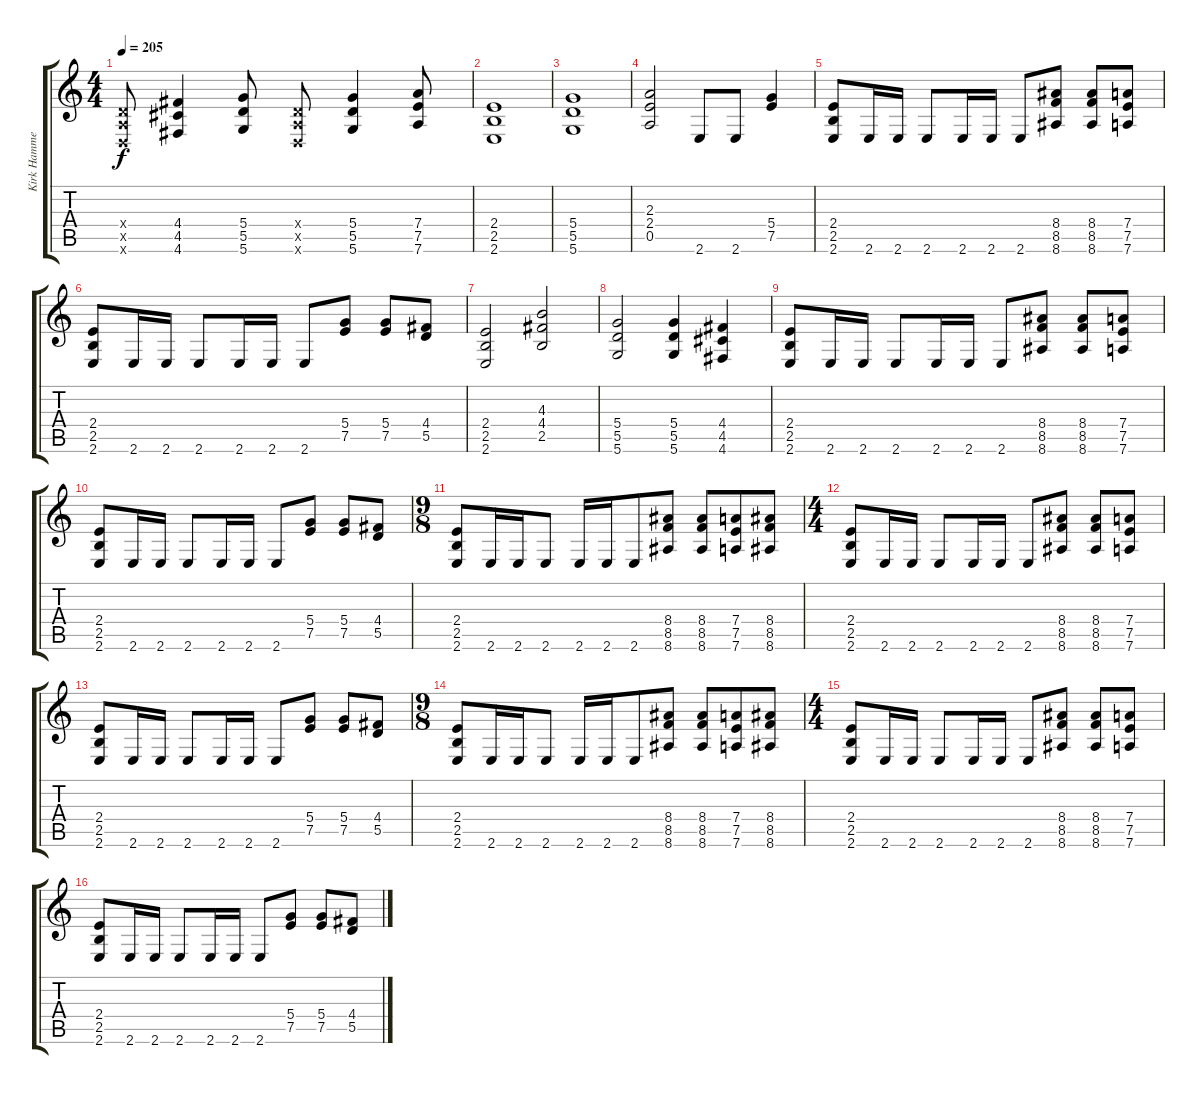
\track ("Kirk Hammet" "Kirk Hamme") {instrument distortionguitar}
\staff {score tabs}
\tuning (E4 B3 G3 D3 A2 D2) {hide}
\ts (4 4)
\tempo 205
\clef g2
\ks c
(0.4{x} 0.5{x} 0.6{x}).8{dy f} (4.4 4.5 4.6).4 (5.4 5.5 5.6).8 (0.4{x} 0.5{x} 0.6{x}).8 (5.4 5.5 5.6).4 (7.4 7.5 7.6).8 |
(2.4 2.5 2.6).1 |
(5.4 5.5 5.6).1 |
(2.3 2.4 0.5).2 2.6.8 2.6.8 (5.4 7.5).4 |
(2.4 2.5 2.6).8 2.6.16 2.6.16 2.6.8 2.6.16 2.6.16 2.6.8 (8.4 8.5 8.6).8 (8.4 8.5 8.6).8 (7.4 7.5 7.6).8 |
(2.4 2.5 2.6).8 2.6.16 2.6.16 2.6.8 2.6.16 2.6.16 2.6.8 (5.4 7.5).8 (5.4 7.5).8 (4.4 5.5).8 |
(2.4 2.5 2.6).2 (4.3 4.4 2.5).2 |
(5.4 5.5 5.6).2 (5.4 5.5 5.6).4 (4.4 4.5 4.6).4 |
(2.4 2.5 2.6).8 2.6.16 2.6.16 2.6.8 2.6.16 2.6.16 2.6.8 (8.4 8.5 8.6).8 (8.4 8.5 8.6).8 (7.4 7.5 7.6).8 |
(2.4 2.5 2.6).8 2.6.16 2.6.16 2.6.8 2.6.16 2.6.16 2.6.8 (5.4 7.5).8 (5.4 7.5).8 (4.4 5.5).8 |
\ts (9 8)
(2.4 2.5 2.6).8 2.6.16 2.6.16 2.6.8 2.6.16 2.6.16 2.6.8 (8.4 8.5 8.6).8 (8.4 8.5 8.6).8 (7.4 7.5 7.6).8 (8.4 8.5 8.6).8 |
\ts (4 4)
(2.4 2.5 2.6).8 2.6.16 2.6.16 2.6.8 2.6.16 2.6.16 2.6.8 (8.4 8.5 8.6).8 (8.4 8.5 8.6).8 (7.4 7.5 7.6).8 |
(2.4 2.5 2.6).8 2.6.16 2.6.16 2.6.8 2.6.16 2.6.16 2.6.8 (5.4 7.5).8 (5.4 7.5).8 (4.4 5.5).8 |
\ts (9 8)
(2.4 2.5 2.6).8 2.6.16 2.6.16 2.6.8 2.6.16 2.6.16 2.6.8 (8.4 8.5 8.6).8 (8.4 8.5 8.6).8 (7.4 7.5 7.6).8 (8.4 8.5 8.6).8 |
\ts (4 4)
(2.4 2.5 2.6).8 2.6.16 2.6.16 2.6.8 2.6.16 2.6.16 2.6.8 (8.4 8.5 8.6).8 (8.4 8.5 8.6).8 (7.4 7.5 7.6).8 |
(2.4 2.5 2.6).8 2.6.16 2.6.16 2.6.8 2.6.16 2.6.16 2.6.8 (5.4 7.5).8 (5.4 7.5).8 (4.4 5.5).8
